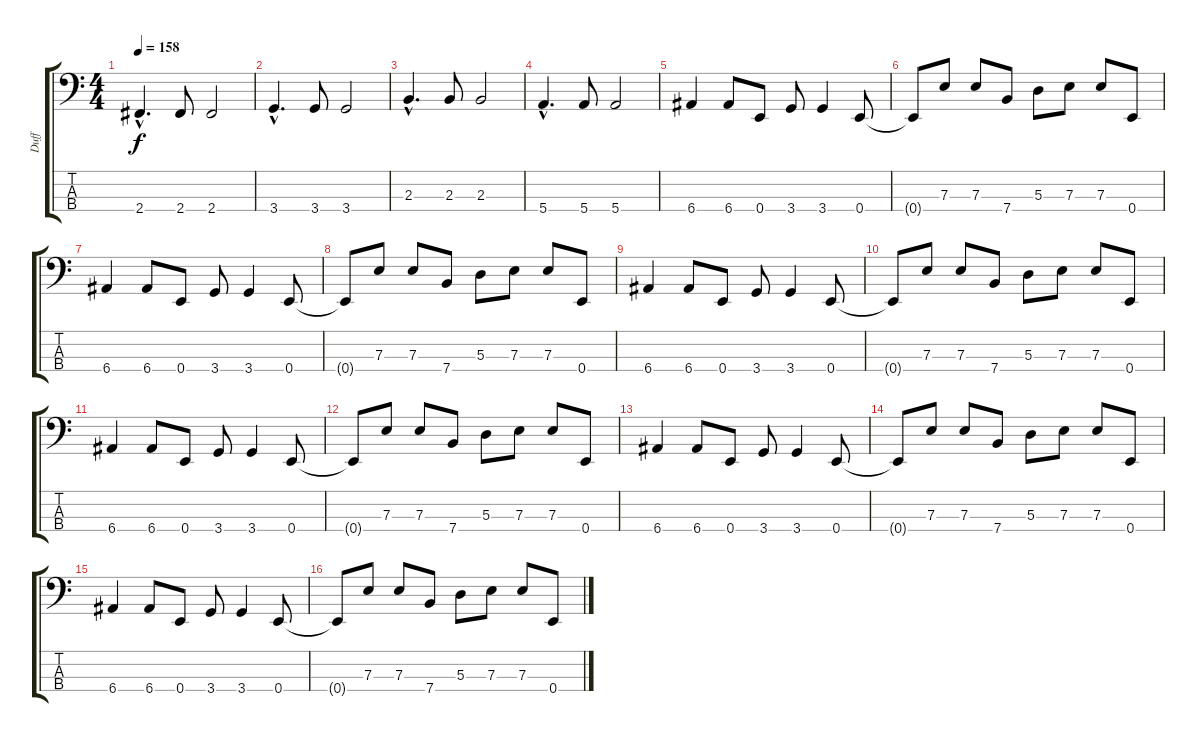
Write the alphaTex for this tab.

\track ("Duff" "Duff") {instrument slapbass1}
\staff {score tabs}
\tuning (G2 D2 A1 E1) {hide}
\ts (4 4)
\tempo 158
\clef f4
\ks c
2.4{hac}.4{d dy f} 2.4.8 2.4.2 |
3.4{hac}.4{d} 3.4.8 3.4.2 |
2.3{hac}.4{d} 2.3.8 2.3.2 |
5.4{hac}.4{d} 5.4.8 5.4.2 |
6.4.4 6.4.8 0.4.8 3.4.8 3.4.4 0.4.8 |
0.4{t}.8 7.3.8 7.3.8 7.4.8 5.3.8 7.3.8 7.3.8 0.4.8 |
6.4.4 6.4.8 0.4.8 3.4.8 3.4.4 0.4.8 |
0.4{t}.8 7.3.8 7.3.8 7.4.8 5.3.8 7.3.8 7.3.8 0.4.8 |
6.4.4 6.4.8 0.4.8 3.4.8 3.4.4 0.4.8 |
0.4{t}.8 7.3.8 7.3.8 7.4.8 5.3.8 7.3.8 7.3.8 0.4.8 |
6.4.4 6.4.8 0.4.8 3.4.8 3.4.4 0.4.8 |
0.4{t}.8 7.3.8 7.3.8 7.4.8 5.3.8 7.3.8 7.3.8 0.4.8 |
6.4.4 6.4.8 0.4.8 3.4.8 3.4.4 0.4.8 |
0.4{t}.8 7.3.8 7.3.8 7.4.8 5.3.8 7.3.8 7.3.8 0.4.8 |
6.4.4 6.4.8 0.4.8 3.4.8 3.4.4 0.4.8 |
0.4{t}.8 7.3.8 7.3.8 7.4.8 5.3.8 7.3.8 7.3.8 0.4.8
